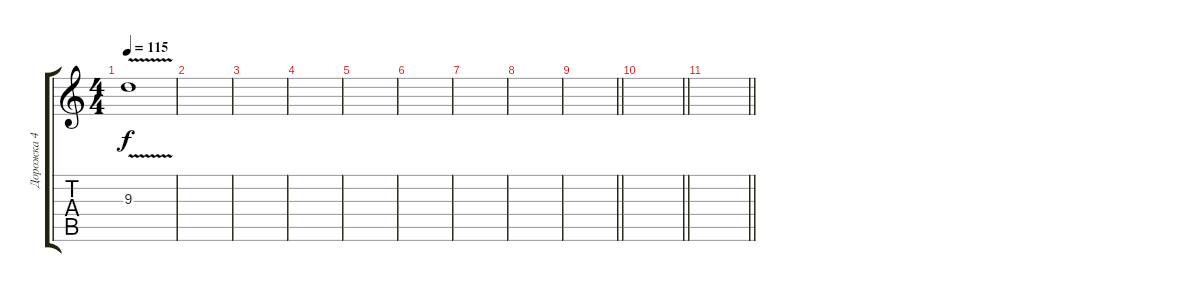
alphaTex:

\track ("Дорожка 4" "Дорожка 4") {instrument overdrivenguitar}
\staff {score tabs}
\tuning (D4 A3 F3 C3 G2 D2) {hide}
\ts (4 4)
\tempo 115
\clef g2
\ks c
9.3{v}.1{dy f} |
|
|
|
|
|
|
|
\barLineRight lightlight
|
\barLineRight lightlight
|
\barLineRight lightlight
